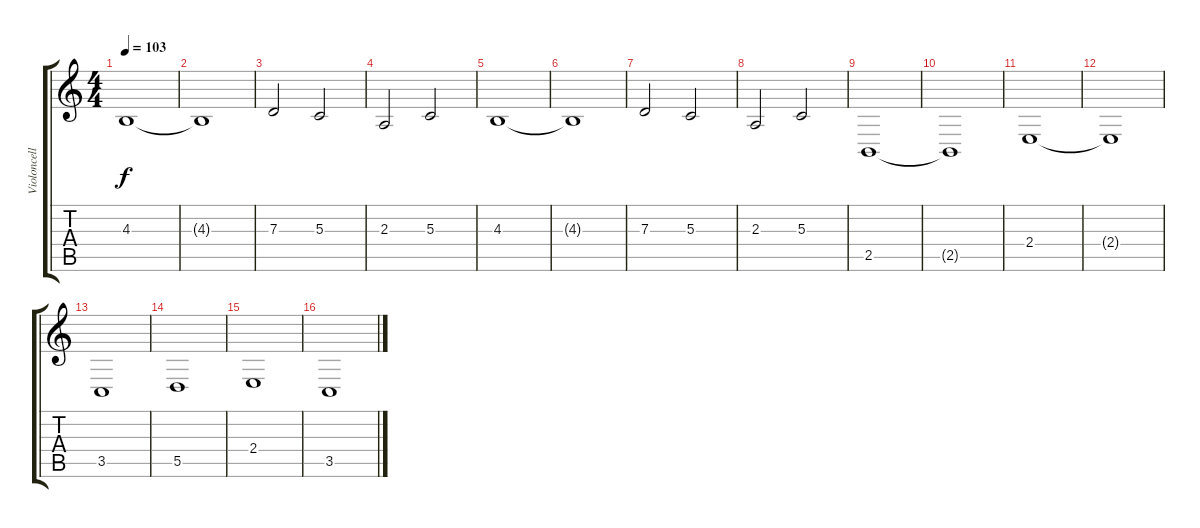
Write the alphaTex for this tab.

\track ("Violoncello" "Violoncell") {instrument cello}
\staff {score tabs}
\tuning (E4 B3 G3 D3 A2 E2) {hide}
\ts (4 4)
\tempo 103
\clef g2
\ks c
4.3.1{dy f} |
4.3{t}.1 |
7.3.2 5.3.2 |
2.3.2 5.3.2 |
4.3.1 |
4.3{t}.1 |
7.3.2 5.3.2 |
2.3.2 5.3.2 |
2.5.1 |
2.5{t}.1 |
2.4.1 |
2.4{t}.1 |
3.5.1 |
5.5.1 |
2.4.1 |
3.5.1
